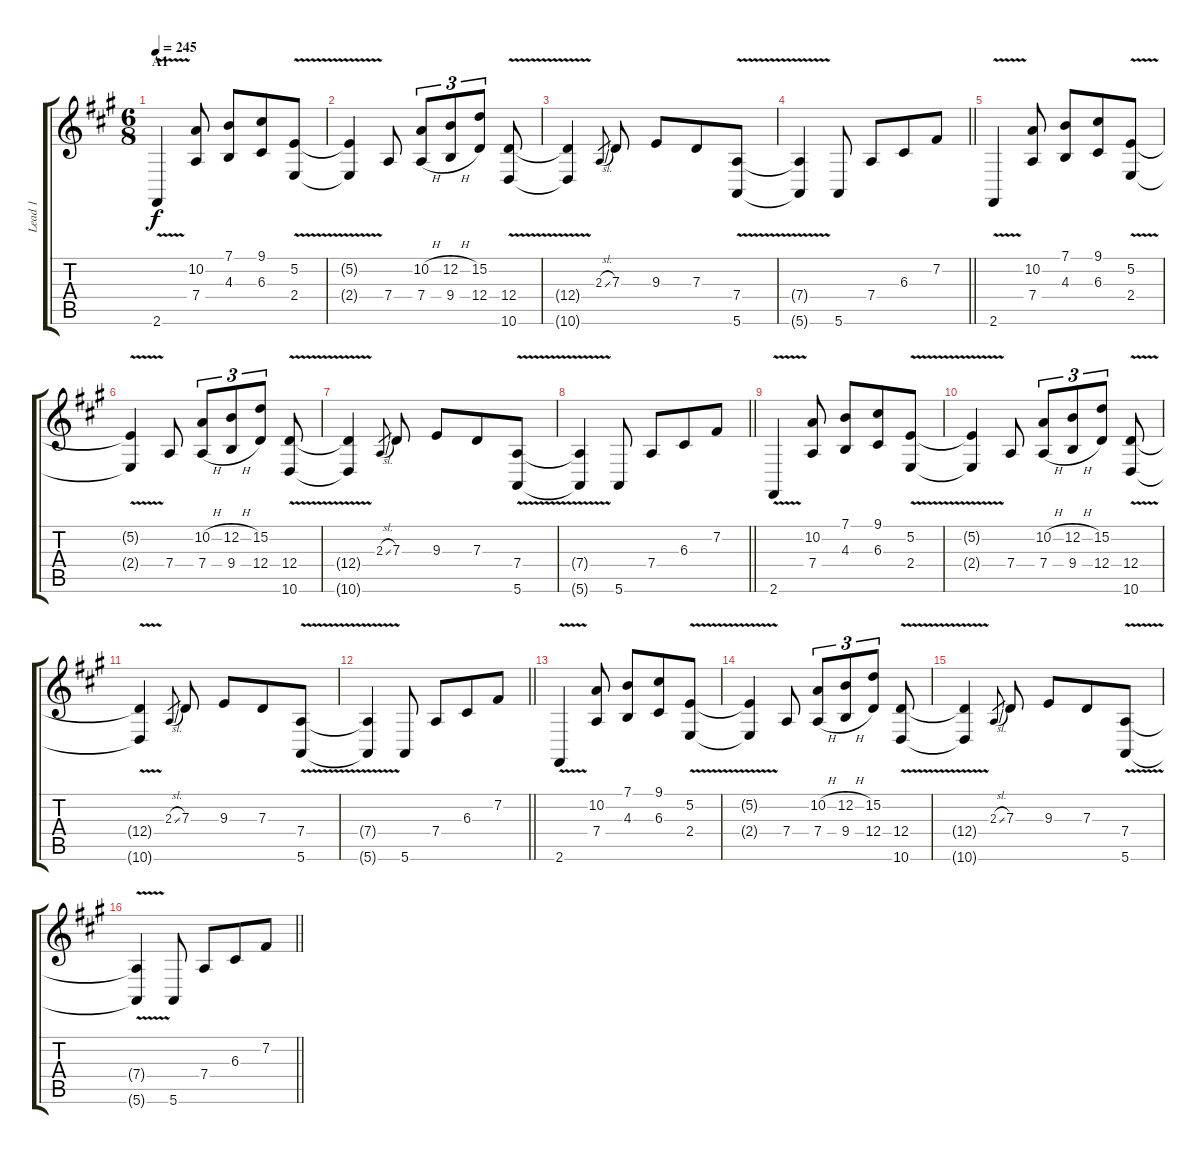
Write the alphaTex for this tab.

\track ("Lead 1" "Lead 1") {instrument lead2sawtooth}
\staff {score tabs}
\tuning (E4 B3 G3 D3 A2 E2) {hide}
\ts (6 8)
\section ("" "A1")
\tempo 245
\clef g2
\ks a
2.6{v}.4{dy f} (10.2 7.4).8 (7.1 4.3).8 (9.1 6.3).8 (5.2 2.4{v}).8 |
(5.2{t} 2.4{t}).4 7.4.8 (10.2{h} 7.4{h}).8{tu (3 2)} (12.2{h} 9.4{h}).8{tu (3 2)} (15.2 12.4).8{tu (3 2)} (12.4 10.6{v}).8 |
(12.4{t} 10.6{t}).4 2.3{sl}.8{gr} 7.3.8 9.3.8 7.3.8 (7.4{v} 5.6{v}).8 |
\barLineRight lightlight
(7.4{t} 5.6{t}).4 5.6.8 7.4.8 6.3.8 7.2.8 |
\section ("" "")
2.6{v}.4 (10.2 7.4).8 (7.1 4.3).8 (9.1 6.3).8 (5.2 2.4{v}).8 |
(5.2{t} 2.4{t}).4 7.4.8 (10.2{h} 7.4{h}).8{tu (3 2)} (12.2{h} 9.4{h}).8{tu (3 2)} (15.2 12.4).8{tu (3 2)} (12.4 10.6{v}).8 |
(12.4{t} 10.6{t}).4 2.3{sl}.8{gr} 7.3.8 9.3.8 7.3.8 (7.4{v} 5.6{v}).8 |
\barLineRight lightlight
(7.4{t} 5.6{t}).4 5.6.8 7.4.8 6.3.8 7.2.8 |
\section ("" "")
2.6{v}.4 (10.2 7.4).8 (7.1 4.3).8 (9.1 6.3).8 (5.2 2.4{v}).8 |
(5.2{t} 2.4{t}).4 7.4.8 (10.2{h} 7.4{h}).8{tu (3 2)} (12.2{h} 9.4{h}).8{tu (3 2)} (15.2 12.4).8{tu (3 2)} (12.4 10.6{v}).8 |
(12.4{t} 10.6{t}).4 2.3{sl}.8{gr} 7.3.8 9.3.8 7.3.8 (7.4{v} 5.6{v}).8 |
\barLineRight lightlight
(7.4{t} 5.6{t}).4 5.6.8 7.4.8 6.3.8 7.2.8 |
\section ("" "")
2.6{v}.4 (10.2 7.4).8 (7.1 4.3).8 (9.1 6.3).8 (5.2 2.4{v}).8 |
(5.2{t} 2.4{t}).4 7.4.8 (10.2{h} 7.4{h}).8{tu (3 2)} (12.2{h} 9.4{h}).8{tu (3 2)} (15.2 12.4).8{tu (3 2)} (12.4 10.6{v}).8 |
(12.4{t} 10.6{t}).4 2.3{sl}.8{gr} 7.3.8 9.3.8 7.3.8 (7.4{v} 5.6{v}).8 |
\barLineRight lightlight
(7.4{t} 5.6{t}).4 5.6.8 7.4.8 6.3.8 7.2.8
